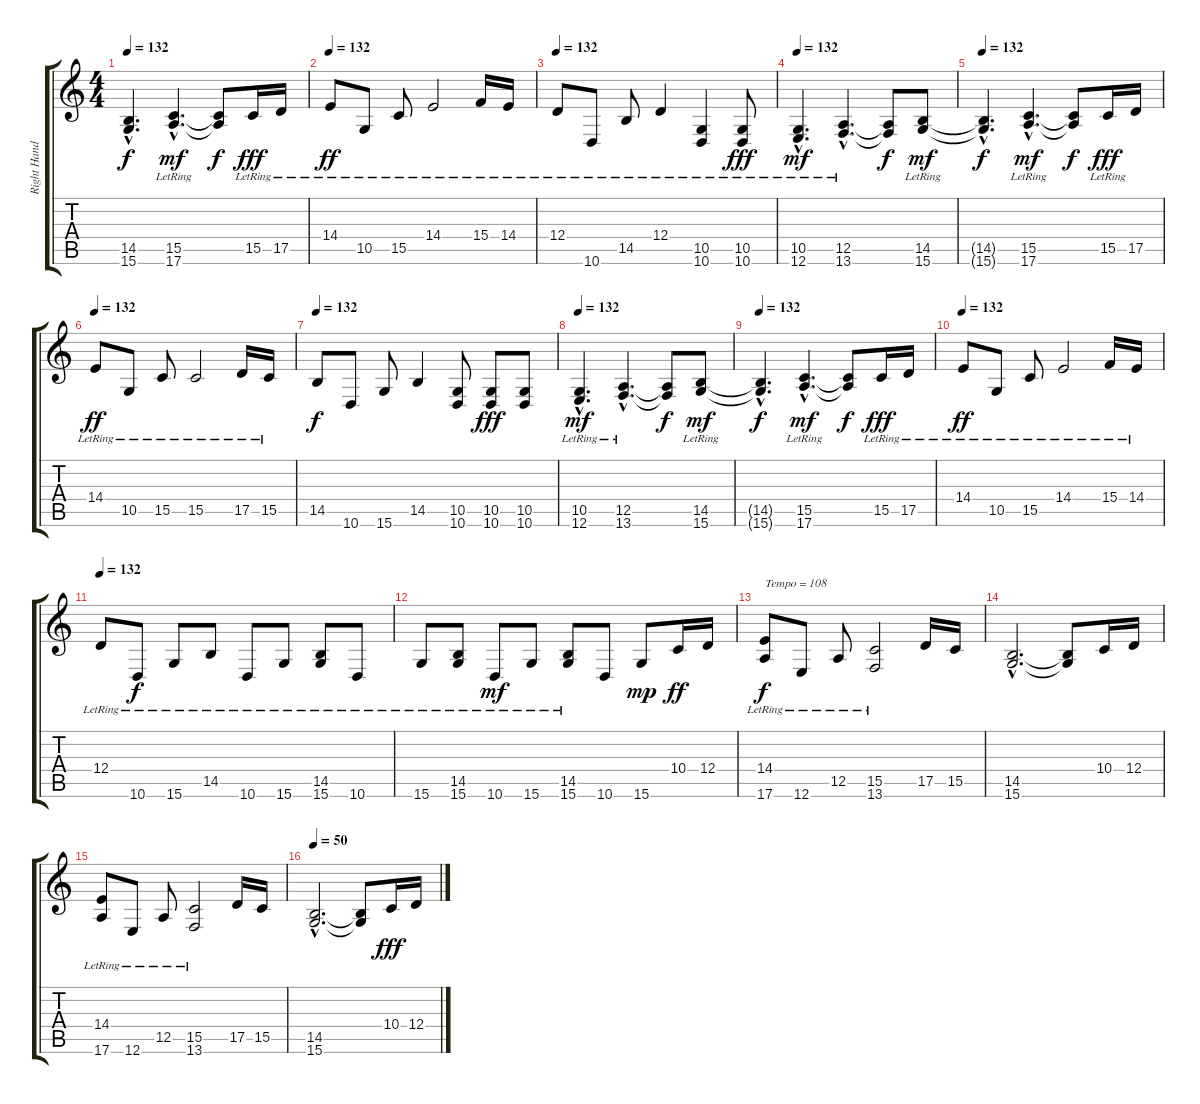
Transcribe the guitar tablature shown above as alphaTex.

\track ("Right Hand" "Right Hand") {instrument acousticgrandpiano}
\staff {score tabs}
\tuning (E4 B3 G3 D3 A2 E2) {hide}
\ts (4 4)
\tempo 132
\clef g2
\ks c
(14.5{hac t} 15.6{hac t}).4{d dy f} (15.5{hac lr} 17.6{hac}).4{d dy mf} (15.5{t} 17.6{t}).8{dy f} 15.5{lr}.16{dy fff} 17.5{lr}.16 |
\tempo 132
14.4{lr}.8{dy ff} 10.5{lr}.8 15.5{lr}.8 14.4{lr}.2 15.4{lr}.16 14.4{lr}.16 |
\tempo 132
12.4{lr}.8 10.6{lr}.8 14.5{lr}.8 12.4{lr}.4 (10.5{lr} 10.6).4 (10.5{lr} 10.6).8{dy fff} |
\tempo 132
(10.5{hac lr} 12.6{hac}).4{d dy mf} (12.5{hac lr} 13.6{hac}).4{d} (12.5{t} 13.6{t}).8{dy f} (14.5{lr} 15.6).8{dy mf} |
\tempo 132
(14.5{hac t} 15.6{hac t}).4{d dy f} (15.5{hac lr} 17.6{hac}).4{d dy mf} (15.5{t} 17.6{t}).8{dy f} 15.5{lr}.16{dy fff} 17.5{lr}.16 |
\tempo 132
14.4{lr}.8{dy ff} 10.5{lr}.8 15.5{lr}.8 15.5{lr}.2 17.5{lr}.16 15.5{lr}.16 |
\tempo 132
14.5.8{dy f} 10.6.8 15.6.8 14.5.4 (10.5 10.6).8 (10.5 10.6).8{dy fff} (10.5 10.6).8 |
\tempo 132
(10.5{hac lr} 12.6{hac}).4{d dy mf} (12.5{hac lr} 13.6{hac}).4{d} (12.5{t} 13.6{t}).8{dy f} (14.5{lr} 15.6).8{dy mf} |
\tempo 132
(14.5{hac t} 15.6{hac t}).4{d dy f} (15.5{hac lr} 17.6{hac}).4{d dy mf} (15.5{t} 17.6{t}).8{dy f} 15.5{lr}.16{dy fff} 17.5{lr}.16 |
\section ("" "")
\tempo 132
14.4{lr}.8{dy ff} 10.5{lr}.8 15.5{lr}.8 14.4{lr}.2 15.4{lr}.16 14.4{lr}.16 |
\tempo 108
\tempo 132
12.4{lr}.8 10.6{lr}.8{dy f} 15.6{lr}.8 14.5{lr}.8 10.6{lr}.8 15.6{lr}.8 (14.5{lr} 15.6{lr}).8 10.6{lr}.8 |
15.6{lr}.8 (14.5{lr} 15.6{lr}).8 10.6{lr}.8{dy mf} 15.6{lr}.8 (14.5{lr} 15.6{lr}).8 10.6.8 15.6.8{dy mp} 10.4.16{dy ff} 12.4.16 |
(14.4{lr} 17.6).8{txt "Tempo = 108" dy f} 12.6{lr}.8 12.5{lr}.8 (15.5{lr} 13.6).2 17.5.16 15.5.16 |
(14.5{hac} 15.6{hac}).2{d} (14.5{t} 15.6{t}).8 10.4.16 12.4.16 |
(14.4{lr} 17.6).8 12.6{lr}.8 12.5{lr}.8 (15.5{lr} 13.6).2 17.5.16 15.5.16 |
\tempo 50
(14.5{hac} 15.6{hac}).2{d} (14.5{t} 15.6{t}).8 10.4.16{dy fff} 12.4.16
